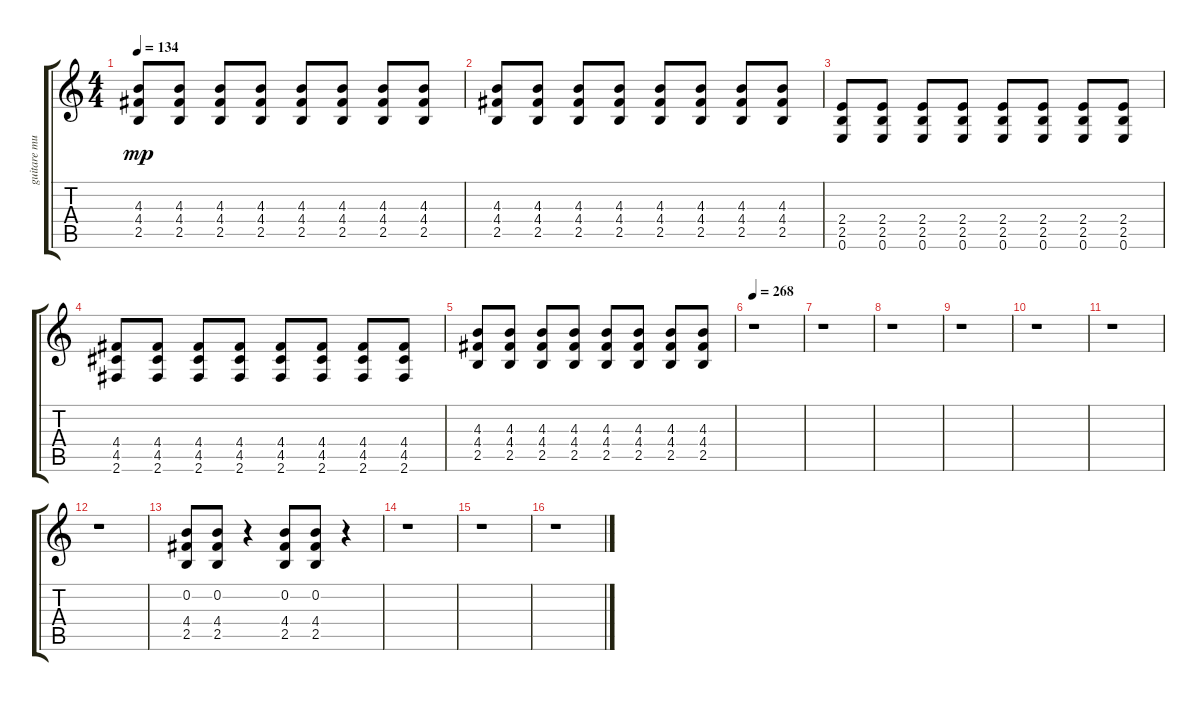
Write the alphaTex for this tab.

\track ("guitare muted" "guitare mu") {instrument electricguitarmuted}
\staff {score tabs}
\tuning (E4 B3 G3 D3 A2 E2) {hide}
\ts (4 4)
\tempo 134
\clef g2
\ks c
(4.3 4.4 2.5).8{dy mp} (4.3 4.4 2.5).8 (4.3 4.4 2.5).8 (4.3 4.4 2.5).8 (4.3 4.4 2.5).8 (4.3 4.4 2.5).8 (4.3 4.4 2.5).8 (4.3 4.4 2.5).8 |
(4.3 4.4 2.5).8 (4.3 4.4 2.5).8 (4.3 4.4 2.5).8 (4.3 4.4 2.5).8 (4.3 4.4 2.5).8 (4.3 4.4 2.5).8 (4.3 4.4 2.5).8 (4.3 4.4 2.5).8 |
(2.4 2.5 0.6).8 (2.4 2.5 0.6).8 (2.4 2.5 0.6).8 (2.4 2.5 0.6).8 (2.4 2.5 0.6).8 (2.4 2.5 0.6).8 (2.4 2.5 0.6).8 (2.4 2.5 0.6).8 |
(4.4 4.5 2.6).8 (4.4 4.5 2.6).8 (4.4 4.5 2.6).8 (4.4 4.5 2.6).8 (4.4 4.5 2.6).8 (4.4 4.5 2.6).8 (4.4 4.5 2.6).8 (4.4 4.5 2.6).8 |
(4.3 4.4 2.5).8 (4.3 4.4 2.5).8 (4.3 4.4 2.5).8 (4.3 4.4 2.5).8 (4.3 4.4 2.5).8 (4.3 4.4 2.5).8 (4.3 4.4 2.5).8 (4.3 4.4 2.5).8 |
\tempo 268
r.1 |
r.1 |
r.1 |
r.1 |
r.1 |
r.1 |
r.1 |
(0.2 4.4 2.5).8 (0.2 4.4 2.5).8 r.4 (0.2 4.4 2.5).8 (0.2 4.4 2.5).8 r.4 |
r.1 |
r.1 |
r.1
